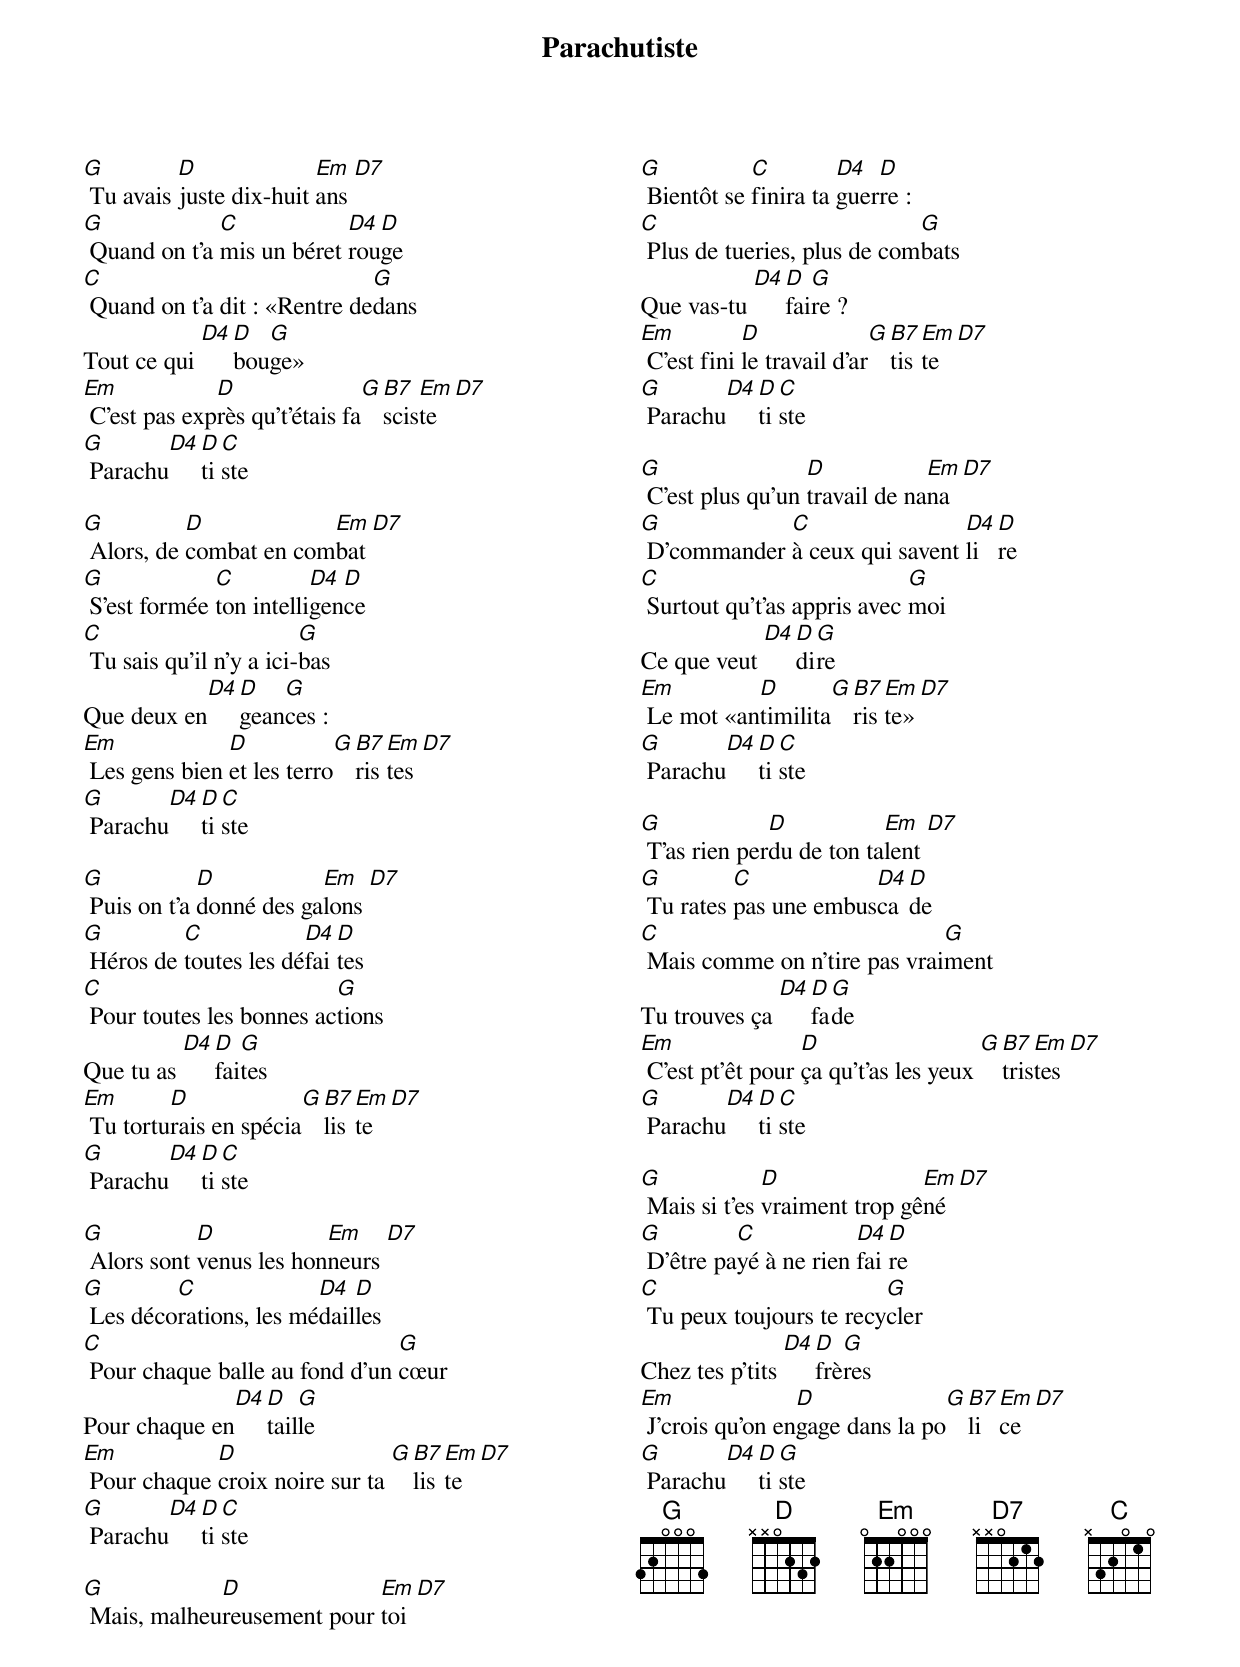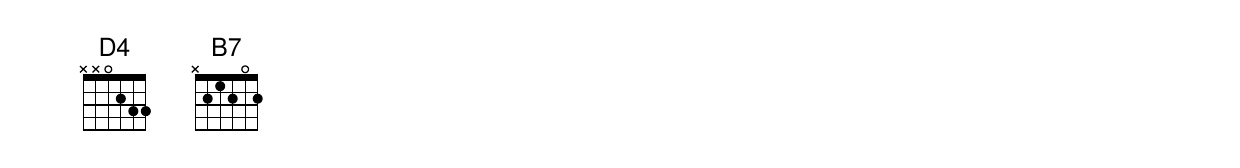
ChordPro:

{title: Parachutiste}
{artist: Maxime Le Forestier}
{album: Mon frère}
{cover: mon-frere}
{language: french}
{columns: 2}
{define: G frets 3 2 0 0 0 3}
{define: D frets X X 0 2 3 2}
{define: Em frets 0 2 2 0 0 0}
{define: D7 frets X X 0 2 1 2}
{define: C frets X 3 2 0 1 0}
{define: D4 frets X X 0 2 3 3 special}
{define: B7 frets X 2 1 2 0 2}

[G] Tu avais [D]juste dix-huit [Em]ans [D7]
[G] Quand on t'a [C]mis un béret [D4]rou[D]ge
[C] Quand on t'a dit : «Rentre de[G]dans
Tout ce qui [D4][D]bou[G]ge»
[Em] C'est pas exp[D]rès qu't'étais fa[G][B7]scis[Em]te [D7]
[G] Parachu[D4][D]ti[C]ste

[G] Alors, de [D]combat en com[Em]bat [D7]
[G] S'est formée [C]ton intelli[D4]gen[D]ce
[C] Tu sais qu'il n'y a ici-[G]bas
Que deux en[D4][D]gean[G]ces :
[Em] Les gens bien [D]et les terro[G][B7]ris[Em]tes [D7]
[G] Parachu[D4][D]ti[C]ste

[G] Puis on t'a [D]donné des ga[Em]lons [D7]
[G] Héros de [C]toutes les dé[D4]fai[D]tes
[C] Pour toutes les bonnes ac[G]tions
Que tu as [D4][D]fai[G]tes
[Em] Tu tortu[D]rais en spécia[G][B7]lis[Em]te [D7]
[G] Parachu[D4][D]ti[C]ste

[G] Alors sont [D]venus les hon[Em]neurs [D7]
[G] Les déco[C]rations, les mé[D4]dail[D]les
[C] Pour chaque balle au fond d'un [G]cœur
Pour chaque en[D4][D]tail[G]le
[Em] Pour chaque [D]croix noire sur ta [G][B7]lis[Em]te [D7]
[G] Parachu[D4][D]ti[C]ste

[G] Mais, malheu[D]reusement pour [Em]toi [D7]
[G] Bientôt se [C]finira ta [D4]guer[D]re :
[C] Plus de tueries, plus de com[G]bats
Que vas-tu [D4][D]fai[G]re ?
[Em] C'est fini [D]le travail d'ar[G][B7]tis[Em]te [D7]
[G] Parachu[D4][D]ti[C]ste

[G] C'est plus qu'un [D]travail de na[Em]na [D7]
[G] D'commander [C]à ceux qui savent [D4]li[D]re
[C] Surtout qu't'as appris avec [G]moi
Ce que veut [D4][D]di[G]re
[Em] Le mot «an[D]timilita[G][B7]ris[Em]te»[D7]
[G] Parachu[D4][D]ti[C]ste

[G] T'as rien per[D]du de ton ta[Em]lent [D7]
[G] Tu rates [C]pas une embus[D4]ca[D]de
[C] Mais comme on n'tire pas vrai[G]ment
Tu trouves ça [D4][D]fa[G]de
[Em] C'est pt'êt pour [D]ça qu't'as les yeux [G][B7]tris[Em]tes [D7]
[G] Parachu[D4][D]ti[C]ste

[G] Mais si t'es [D]vraiment trop gê[Em]né [D7]
[G] D'être pa[C]yé à ne rien [D4]fai[D]re
[C] Tu peux toujours te recy[G]cler
Chez tes p'tits [D4][D]frè[G]res
[Em] J'crois qu'on en[D]gage dans la po[G][B7]li[Em]ce [D7]
[G] Parachu[D4][D]ti[G]ste
